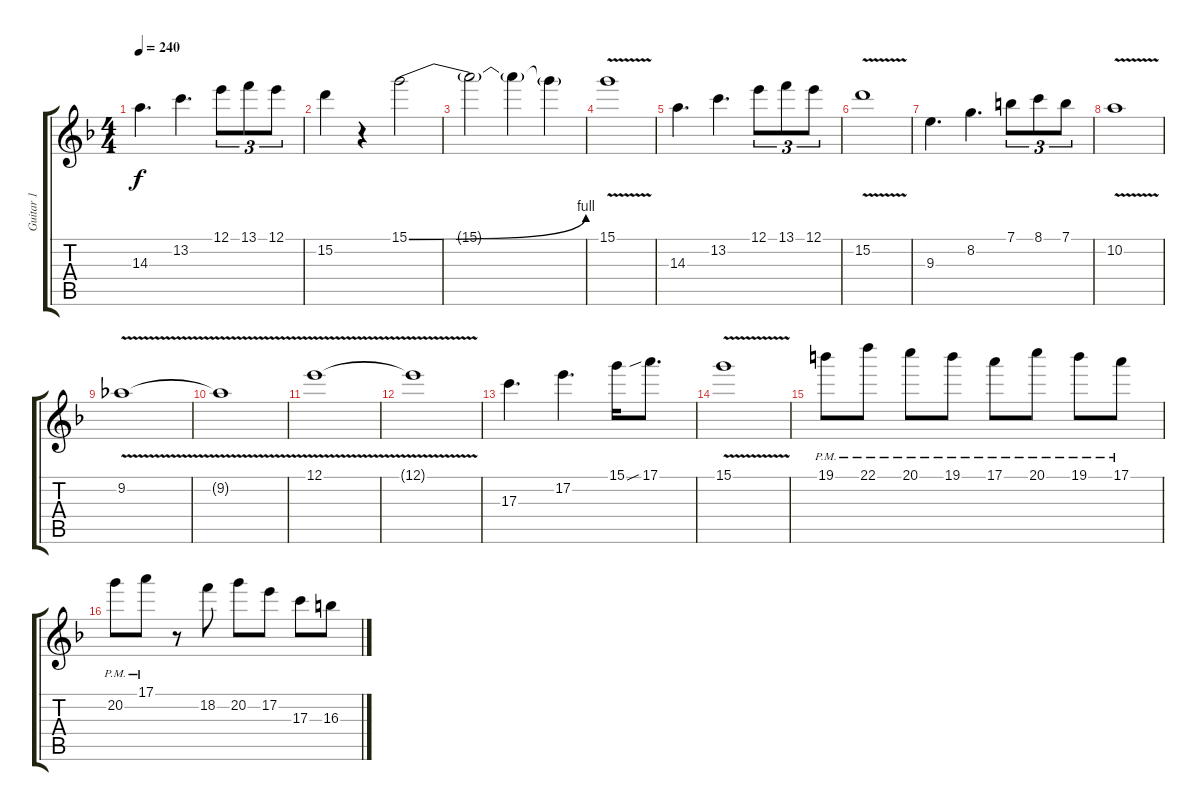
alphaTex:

\track ("Guitar 1" "Guitar 1") {instrument distortionguitar}
\staff {score tabs}
\tuning (E4 B3 G3 D3 A2 E2) {hide}
\ts (4 4)
\tempo 240
\clef g2
\ks f
14.3.4{d dy f} 13.2.4{d} 12.1.8{tu (3 2)} 13.1.8{tu (3 2)} 12.1.8{tu (3 2)} |
15.2.4 r.4 15.1{be (bend 0 0 60 4)}.2 |
15.1{t}.2 15.1{t}.4 15.1{t}.4 |
15.1{v}.1 |
14.3.4{d} 13.2.4{d} 12.1.8{tu (3 2)} 13.1.8{tu (3 2)} 12.1.8{tu (3 2)} |
15.2{v}.1 |
9.3.4{d} 8.2.4{d} 7.1.8{tu (3 2)} 8.1.8{tu (3 2)} 7.1.8{tu (3 2)} |
10.2{v}.1 |
9.2{v}.1 |
9.2{t}.1 |
12.1{v}.1 |
12.1{t}.1 |
17.3.4{d} 17.2.4{d} 15.1.16 17.1{sib}.8{d} |
15.1{v}.1 |
19.1{pm}.8 22.1{pm}.8 20.1{pm}.8 19.1{pm}.8 17.1{pm}.8 20.1{pm}.8 19.1{pm}.8 17.1{pm}.8 |
20.2{pm}.8 17.1{pm}.8 r.8 18.2.8 20.2.8 17.2.8 17.3.8 16.3.8
